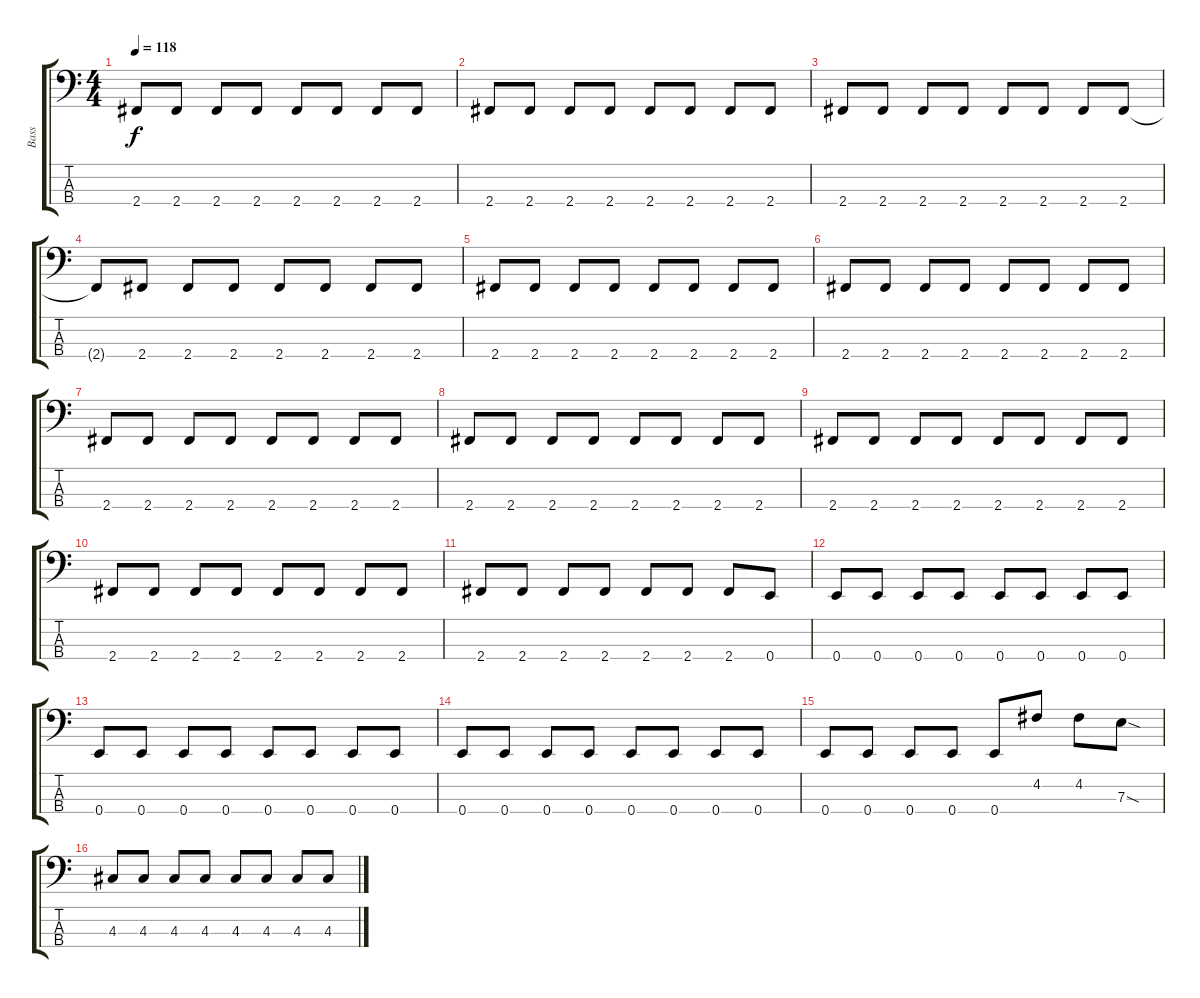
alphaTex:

\track ("Bass" "Bass") {instrument electricbassfinger}
\staff {score tabs}
\tuning (G2 D2 A1 E1) {hide}
\ts (4 4)
\tempo 118
\clef f4
\ks c
2.4.8{dy f} 2.4.8 2.4.8 2.4.8 2.4.8 2.4.8 2.4.8 2.4.8 |
2.4.8 2.4.8 2.4.8 2.4.8 2.4.8 2.4.8 2.4.8 2.4.8 |
2.4.8 2.4.8 2.4.8 2.4.8 2.4.8 2.4.8 2.4.8 2.4.8 |
2.4{t}.8 2.4.8 2.4.8 2.4.8 2.4.8 2.4.8 2.4.8 2.4.8 |
2.4.8 2.4.8 2.4.8 2.4.8 2.4.8 2.4.8 2.4.8 2.4.8 |
2.4.8 2.4.8 2.4.8 2.4.8 2.4.8 2.4.8 2.4.8 2.4.8 |
2.4.8 2.4.8 2.4.8 2.4.8 2.4.8 2.4.8 2.4.8 2.4.8 |
2.4.8 2.4.8 2.4.8 2.4.8 2.4.8 2.4.8 2.4.8 2.4.8 |
2.4.8 2.4.8 2.4.8 2.4.8 2.4.8 2.4.8 2.4.8 2.4.8 |
2.4.8 2.4.8 2.4.8 2.4.8 2.4.8 2.4.8 2.4.8 2.4.8 |
2.4.8 2.4.8 2.4.8 2.4.8 2.4.8 2.4.8 2.4.8 0.4.8 |
0.4.8 0.4.8 0.4.8 0.4.8 0.4.8 0.4.8 0.4.8 0.4.8 |
0.4.8 0.4.8 0.4.8 0.4.8 0.4.8 0.4.8 0.4.8 0.4.8 |
0.4.8 0.4.8 0.4.8 0.4.8 0.4.8 0.4.8 0.4.8 0.4.8 |
0.4.8 0.4.8 0.4.8 0.4.8 0.4.8 4.2.8 4.2.8 7.3{sod}.8 |
4.3.8 4.3.8 4.3.8 4.3.8 4.3.8 4.3.8 4.3.8 4.3.8
